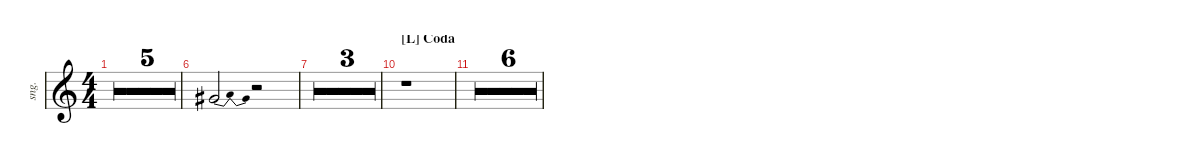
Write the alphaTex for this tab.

\defaultSystemsLayout 4
\hideDynamics
\bracketExtendMode nobrackets
\otherSystemsTrackNameOrientation horizontal
\track ("V. Harmony 2" "sng.") {defaultSystemsLayout 4 multiBarRest instrument voiceoohs}
\staff {score}
\tuning (E4 B3 G3 D3 A2 E2)
\ts (4 4)
\tempo 125
\clef g2
\ks c
r.1{dy mf} |
r.1 |
r.1 |
r.1 |
r.1 |
9.2{be (bendrelease 7.8 0 23.4 2 37.8 2 45.6 0) acc #}.2 r.2 |
r.1 |
r.1 |
r.1 |
\section ("L" "Coda")
r.1 |
r.1 |
r.1 |
r.1 |
r.1 |
r.1 |
r.1
